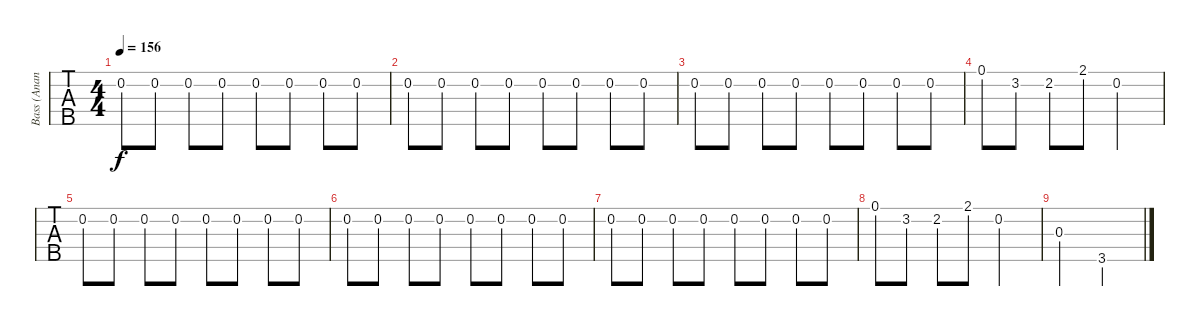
\track ("Bass (Anan Kaddouri)" "Bass (Anan") {instrument electricbassfinger}
\staff {tabs}
\tuning (Gb2 Db2 Ab1 Eb1 Bb0) {hide}
\ts (4 4)
\tempo 156
\clef f4
\ks c
0.2.8{dy f} 0.2.8 0.2.8 0.2.8 0.2.8 0.2.8 0.2.8 0.2.8 |
0.2.8 0.2.8 0.2.8 0.2.8 0.2.8 0.2.8 0.2.8 0.2.8 |
0.2.8 0.2.8 0.2.8 0.2.8 0.2.8 0.2.8 0.2.8 0.2.8 |
0.1.8 3.2.8 2.2.8 2.1.8 0.2.2 |
0.2.8 0.2.8 0.2.8 0.2.8 0.2.8 0.2.8 0.2.8 0.2.8 |
0.2.8 0.2.8 0.2.8 0.2.8 0.2.8 0.2.8 0.2.8 0.2.8 |
0.2.8 0.2.8 0.2.8 0.2.8 0.2.8 0.2.8 0.2.8 0.2.8 |
0.1.8 3.2.8 2.2.8 2.1.8 0.2.2 |
0.3.2 3.5.2
